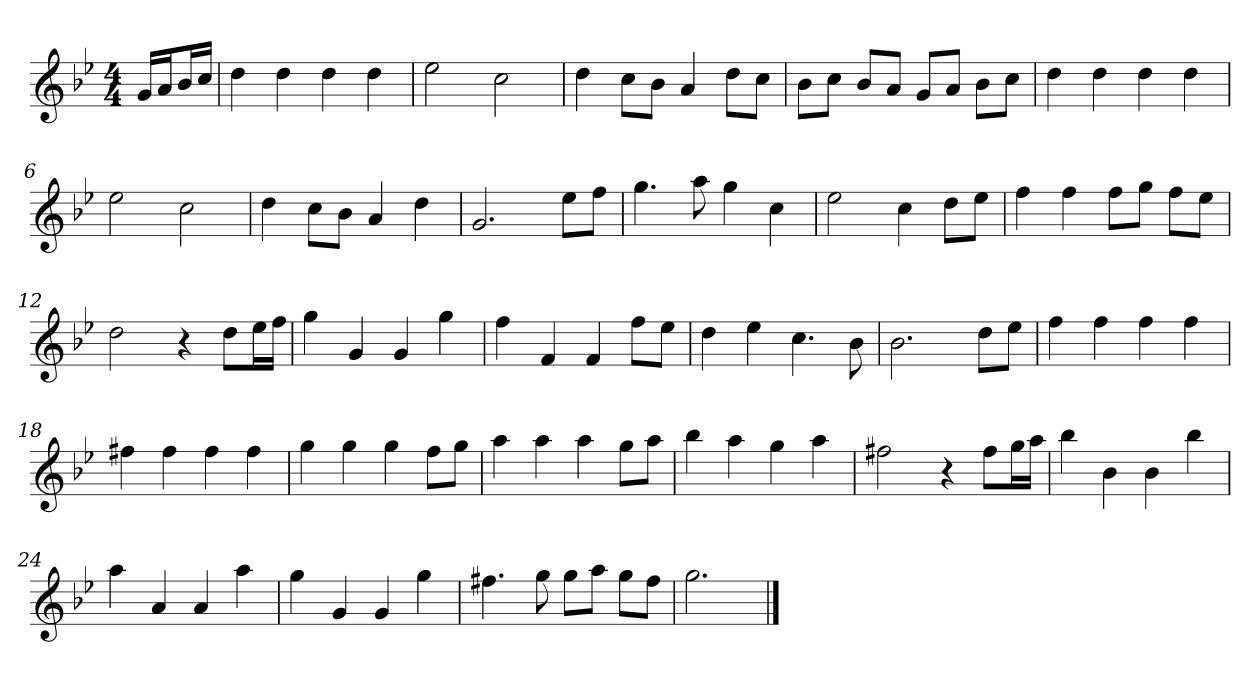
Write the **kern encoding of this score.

**kern
*part1
*staff1
*k[b-e-]
*M4/4
*MM120
=
16gLL
16aJ
16b-L
16ccJJ
=1
4dd
4dd
4dd
4dd
=2
2ee-
2cc
=3
4dd
8ccL
8b-J
4a
8ddL
8ccJ
=4
8b-L
8ccJ
8b-L
8aJ
8gL
8aJ
8b-L
8ccJ
=5
4dd
4dd
4dd
4dd
=6
2ee-
2cc
=7
4dd
8ccL
8b-J
4a
4dd
=8
2.g
8ee-L
8ffJ
=9
4.gg
8aa
4gg
4cc
=10
2ee-
4cc
8ddL
8ee-J
=11
4ff
4ff
8ffL
8ggJ
8ffL
8ee-J
=12
2dd
4r
8ddL
16ee-L
16ffJJ
=13
4gg
4g
4g
4gg
=14
4ff
4f
4f
8ffL
8ee-J
=15
4dd
4ee-
4.cc
8b-
=16
2.b-
8ddL
8ee-J
=17
4ff
4ff
4ff
4ff
=18
4ff#X
4ff#
4ff#
4ff#
=19
4gg
4gg
4gg
8ffL
8ggJ
=20
4aa
4aa
4aa
8ggL
8aaJ
=21
4bb-
4aa
4gg
4aa
=22
2ff#X
4r
8ff#L
16ggL
16aaJJ
=23
4bb-
4b-
4b-
4bb-
=24
4aa
4a
4a
4aa
=25
4gg
4g
4g
4gg
=26
4.ff#X
8gg
8ggL
8aaJ
8ggL
8ff#J
=27
2.gg
==
*-
